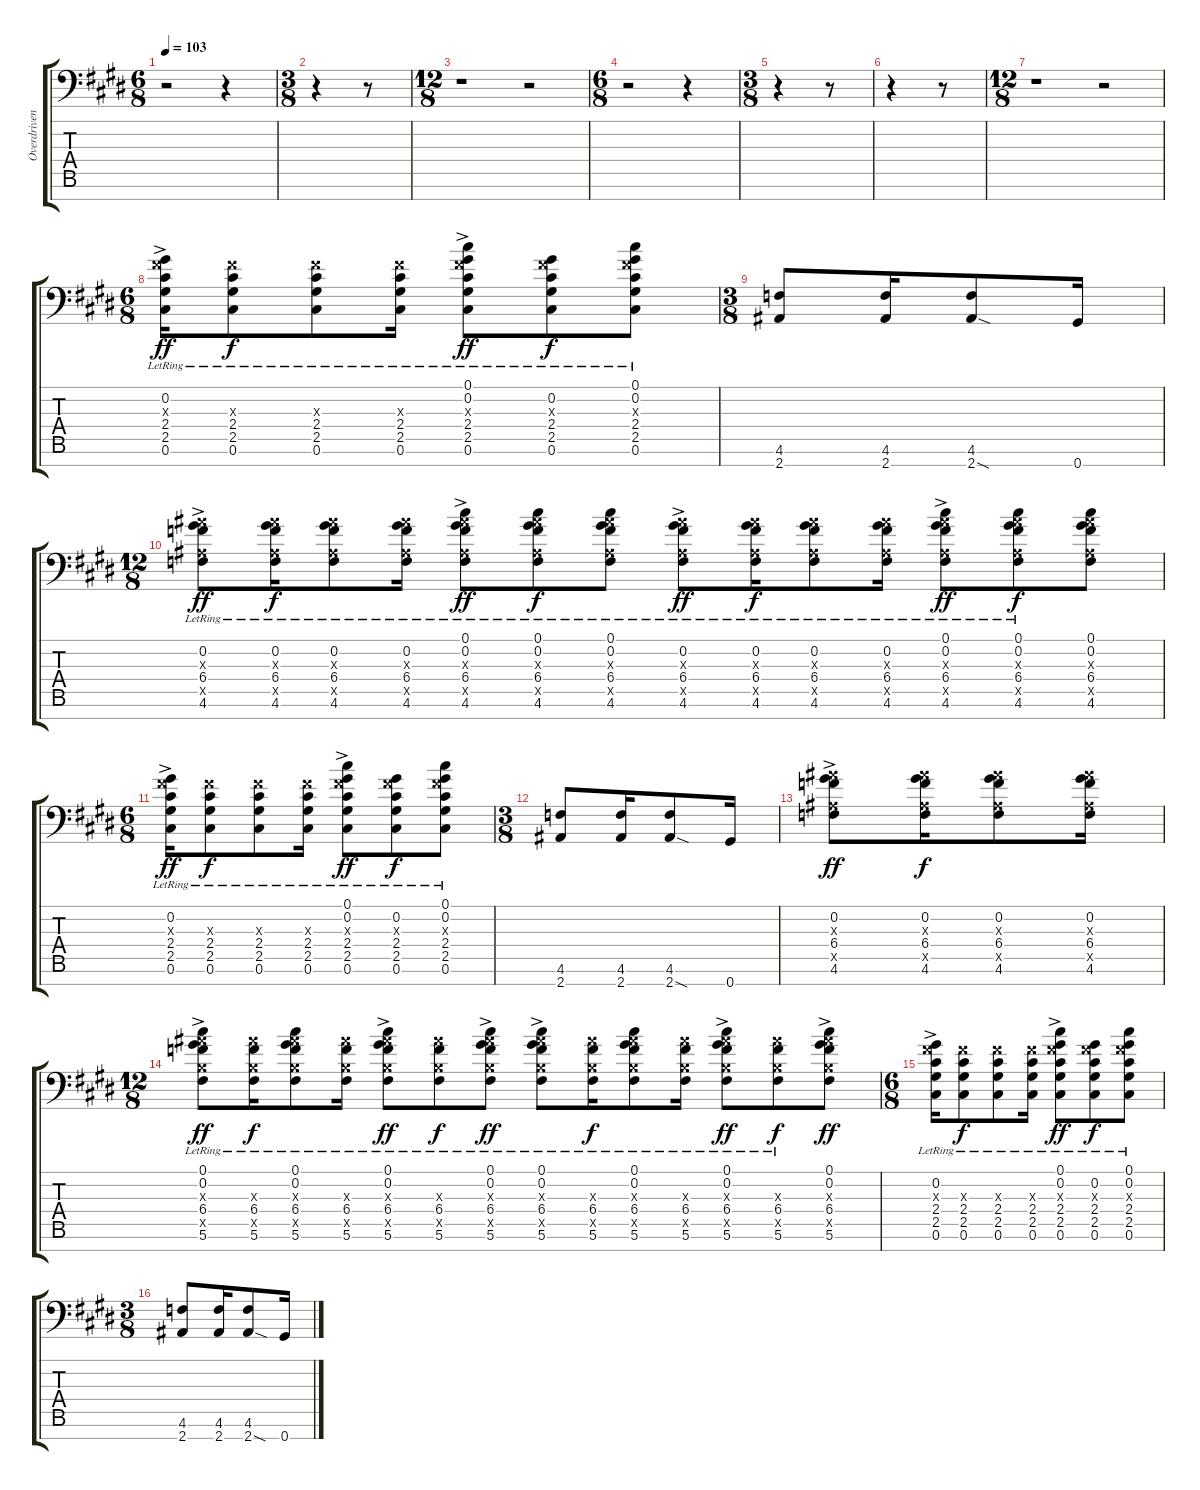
\track ("Overdriven Guitar I" "Overdriven") {instrument distortionguitar}
\staff {score tabs}
\tuning (Db4 Ab3 E3 B2 Gb2 Db2 Ab1) {hide}
\ts (6 8)
\tempo 103
\clef f4
\ks e
r.2{dy ff instrument distortionguitar} r.4 |
\ts (3 8)
\ks c#minor
r.4 r.8 |
\ts (12 8)
r.1 r.2 |
\ts (6 8)
\ks e
r.2 r.4 |
\ts (3 8)
\ks c#minor
r.4 r.8 |
r.4 r.8 |
\ts (12 8)
r.1 r.2 |
\ts (6 8)
\ks e
(0.2{ac lr} 2.3{ac x} 2.4{ac lr} 2.5{ac lr} 0.6{ac lr}).16 (2.3{x} 2.4{lr} 2.5{lr} 0.6{lr}).8{dy f} (2.3{x} 2.4{lr} 2.5{lr} 0.6{lr}).8 (2.3{x} 2.4{lr} 2.5{lr} 0.6{lr}).16 (0.1{ac lr} 0.2{ac lr} 2.3{ac x} 2.4{ac lr} 2.5{ac lr} 0.6{ac lr}).8{dy ff} (0.2{lr} 2.3{x} 2.4{lr} 2.5{lr} 0.6{lr}).8{dy f} (0.1{lr} 0.2{lr} 2.3{x} 2.4{lr} 2.5{lr} 0.6{lr}).8 |
\ts (3 8)
\ks c#minor
(4.6 2.7).8 (4.6 2.7).16 (4.6 2.7{sod}).8 0.7.16 |
\ts (12 8)
(0.2{ac lr} 6.3{ac x} 6.4{ac lr} 4.5{ac x} 4.6{ac lr}).8{dy ff} (0.2{lr} 6.3{x} 6.4{lr} 4.5{x} 4.6{lr}).16{dy f} (0.2{lr} 6.3{x} 6.4{lr} 4.5{x} 4.6{lr}).8 (0.2{lr} 6.3{x} 6.4{lr} 4.5{x} 4.6{lr}).16 (0.1{ac lr} 0.2{ac lr} 6.3{ac x} 6.4{ac lr} 4.5{ac x} 4.6{ac lr}).8{dy ff} (0.1{lr} 0.2{lr} 6.3{x} 6.4{lr} 4.5{x} 4.6{lr}).8{dy f} (0.1{lr} 0.2{lr} 6.3{x} 6.4{lr} 4.5{x} 4.6{lr}).8 (0.2{ac lr} 6.3{ac x} 6.4{ac lr} 4.5{ac x} 4.6{ac lr}).8{dy ff} (0.2{lr} 6.3{x} 6.4{lr} 4.5{x} 4.6{lr}).16{dy f} (0.2{lr} 6.3{x} 6.4{lr} 4.5{x} 4.6{lr}).8 (0.2{lr} 6.3{x} 6.4{lr} 4.5{x} 4.6{lr}).16 (0.1{ac lr} 0.2{ac lr} 6.3{ac x} 6.4{ac lr} 4.5{ac x} 4.6{ac lr}).8{dy ff} (0.1{lr} 0.2{lr} 6.3{x} 6.4{lr} 4.5{x} 4.6{lr}).8{dy f} (0.1 0.2 6.3{x} 6.4 4.5{x} 4.6).8 |
\ts (6 8)
\ks e
(0.2{ac lr} 2.3{ac x} 2.4{ac lr} 2.5{ac lr} 0.6{ac lr}).16{dy ff} (2.3{x} 2.4{lr} 2.5{lr} 0.6{lr}).8{dy f} (2.3{x} 2.4{lr} 2.5{lr} 0.6{lr}).8 (2.3{x} 2.4{lr} 2.5{lr} 0.6{lr}).16 (0.1{ac lr} 0.2{ac lr} 2.3{ac x} 2.4{ac lr} 2.5{ac lr} 0.6{ac lr}).8{dy ff} (0.2{lr} 2.3{x} 2.4{lr} 2.5{lr} 0.6{lr}).8{dy f} (0.1{lr} 0.2{lr} 2.3{x} 2.4{lr} 2.5{lr} 0.6{lr}).8 |
\ts (3 8)
\ks c#minor
(4.6 2.7).8 (4.6 2.7).16 (4.6 2.7{sod}).8 0.7.16 |
(0.2{ac} 6.3{ac x} 6.4{ac} 4.5{ac x} 4.6{ac}).8{dy ff} (0.2 6.3{x} 6.4 4.5{x} 4.6).16{dy f} (0.2 6.3{x} 6.4 4.5{x} 4.6).8 (0.2 6.3{x} 6.4 4.5{x} 4.6).16 |
\ts (12 8)
(0.1{ac lr} 0.2{ac lr} 6.3{ac x} 6.4{ac lr} 5.5{ac x} 5.6{ac lr}).8{dy ff} (6.3{x} 6.4{lr} 5.5{x} 5.6{lr}).16{dy f} (0.1{lr} 0.2{lr} 6.3{x} 6.4{lr} 5.5{x} 5.6{lr}).8 (6.3{x} 6.4{lr} 5.5{x} 5.6{lr}).16 (0.1{ac lr} 0.2{ac lr} 6.3{ac x} 6.4{ac lr} 5.5{ac x} 5.6{ac lr}).8{dy ff} (6.3{x} 6.4{lr} 5.5{x} 5.6{lr}).8{dy f} (0.1{ac lr} 0.2{ac lr} 6.3{ac x} 6.4{ac lr} 5.5{ac x} 5.6{ac lr}).8{dy ff} (0.1{ac lr} 0.2{ac lr} 6.3{ac x} 6.4{ac lr} 5.5{ac x} 5.6{ac lr}).8 (6.3{x} 6.4{lr} 5.5{x} 5.6{lr}).16{dy f} (0.1{lr} 0.2{lr} 6.3{x} 6.4{lr} 5.5{x} 5.6{lr}).8 (6.3{x} 6.4{lr} 5.5{x} 5.6{lr}).16 (0.1{ac lr} 0.2{ac lr} 6.3{ac x} 6.4{ac lr} 5.5{ac x} 5.6{ac lr}).8{dy ff} (6.3{x} 6.4{lr} 5.5{x} 5.6{lr}).8{dy f} (0.1{ac} 0.2{ac} 6.3{ac x} 6.4{ac} 5.5{ac x} 5.6{ac}).8{dy ff} |
\ts (6 8)
\ks e
(0.2{ac lr} 2.3{ac x} 2.4{ac lr} 2.5{ac lr} 0.6{ac lr}).16 (2.3{x} 2.4{lr} 2.5{lr} 0.6{lr}).8{dy f} (2.3{x} 2.4{lr} 2.5{lr} 0.6{lr}).8 (2.3{x} 2.4{lr} 2.5{lr} 0.6{lr}).16 (0.1{ac lr} 0.2{ac lr} 2.3{ac x} 2.4{ac lr} 2.5{ac lr} 0.6{ac lr}).8{dy ff} (0.2{lr} 2.3{x} 2.4{lr} 2.5{lr} 0.6{lr}).8{dy f} (0.1{lr} 0.2{lr} 2.3{x} 2.4{lr} 2.5{lr} 0.6{lr}).8 |
\ts (3 8)
\ks c#minor
(4.6 2.7).8 (4.6 2.7).16 (4.6 2.7{sod}).8 0.7.16
